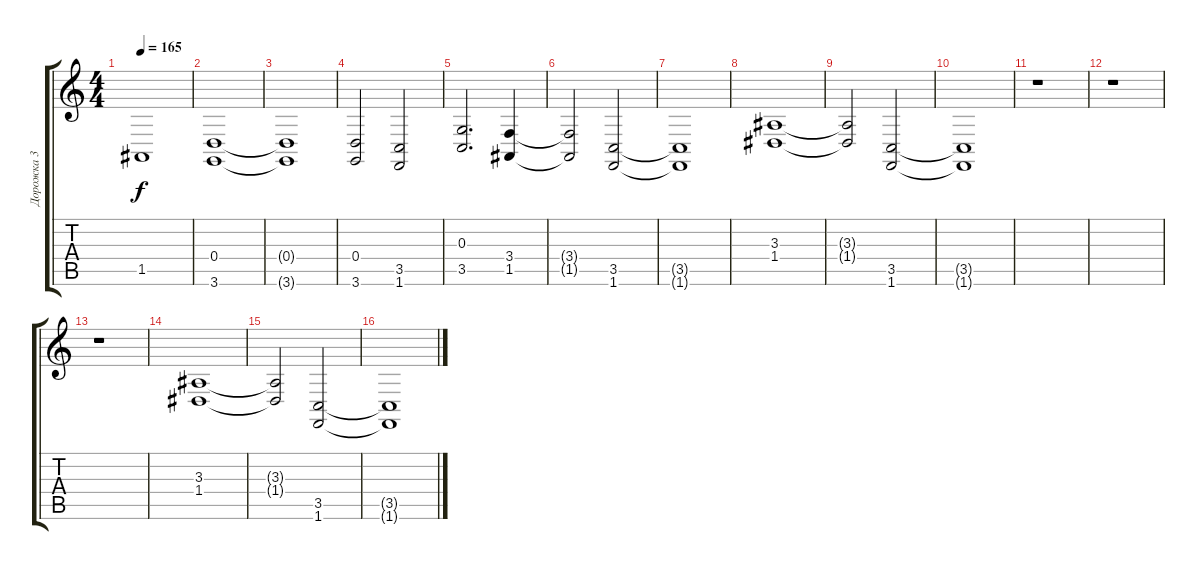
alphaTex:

\track ("Дорожка 3" "Дорожка 3") {instrument pad2warm}
\staff {score tabs}
\tuning (E4 B3 G3 D3 A2 E2) {hide}
\ts (4 4)
\tempo 165
\clef g2
\ks c
1.5{t}.1{dy f} |
(0.4 3.6).1{volume 14} |
(0.4{t} 3.6{t}).1 |
(0.4 3.6).2 (3.5 1.6).2 |
(0.3 3.5).2{d} (3.4 1.5).4 |
(3.4{t} 1.5{t}).2 (3.5 1.6).2 |
(3.5{t} 1.6{t}).1 |
(3.3 1.4).1 |
(3.3{t} 1.4{t}).2 (3.5 1.6).2 |
(3.5{t} 1.6{t}).1 |
r.1 |
r.1 |
r.1 |
(3.3 1.4).1 |
(3.3{t} 1.4{t}).2 (3.5 1.6).2 |
(3.5{t} 1.6{t}).1
